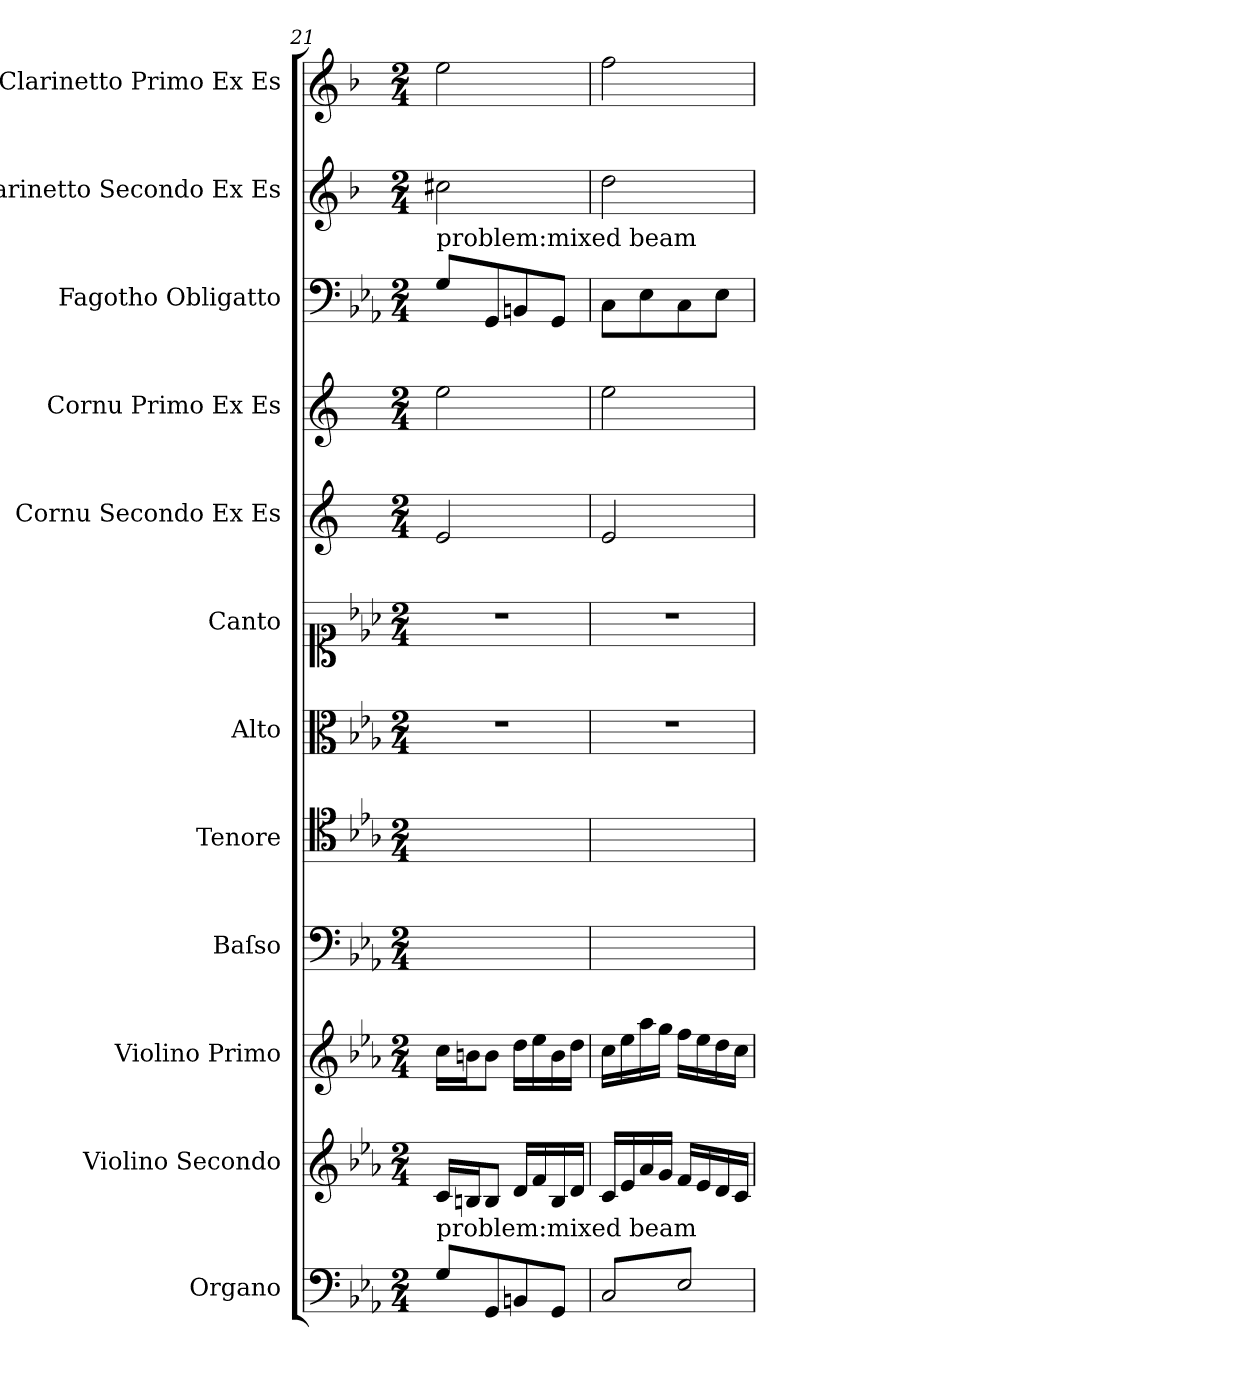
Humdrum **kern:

**kern	**kern	**kern	**kern	**kern	**kern	**kern	**kern	**kern	**kern	**kern	**kern
*part12	*part11	*part10	*part9	*part8	*part7	*part6	*part5	*part4	*part3	*part2	*part1
*staff12	*staff11	*staff10	*staff9	*staff8	*staff7	*staff6	*staff5	*staff4	*staff3	*staff2	*staff1
*I"Organo	*I"Violino Secondo	*I"Violino Primo	*I"Baſso	*I"Tenore	*I"Alto	*I"Canto	*I"Cornu Secondo Ex Es	*I"Cornu Primo Ex Es	*I"Fagotho Obligatto	*I"Clarinetto Secondo Ex Es	*I"Clarinetto Primo Ex Es
*I'Org	*	*I'Vno I	*I'B.	*I'T.	*I'A.	*I'C.	*	*I'Cor I	*I'Fag.	*	*I'Cor I
*clefF4	*clefG2	*clefG2	*clefF4	*clefC4	*clefC3	*clefC1	*clefG2	*clefG2	*clefF4	*clefG2	*clefG2
*	*	*	*	*	*	*	*ITrd5c9	*ITrd5c9	*	*ITrd1c2	*ITrd1c2
*k[b-e-a-]	*k[b-e-a-]	*k[b-e-a-]	*k[b-e-a-]	*k[b-e-a-]	*k[b-e-a-]	*k[b-e-a-]	*k[b-e-a-]	*k[b-e-a-]	*k[b-e-a-]	*k[b-e-a-]	*k[b-e-a-]
*c:	*c:	*c:	*c:	*c:	*c:	*c:	*c:	*c:	*c:	*c:	*c:
*M2/4	*M2/4	*M2/4	*M2/4	*M2/4	*M2/4	*M2/4	*M2/4	*M2/4	*M2/4	*M2/4	*M2/4
=21	=21	=21	=21	=21	=21	=21	=21	=21	=21	=21	=21
!	!	!	!	!	!	!	!	!	!LO:TX:a:t=problem&colon;mixed beam	!	!
!LO:TX:a:t=problem&colon;mixed beam	!	!	!	!	!	!	!	!	!	!	!
8G/L	16c/LL	16cc\LL	2ryy	2ryy	2r	2r	2G/	2g\	8G/L	2bn\	2dd\
.	16Bn/J	16bn\J	.	.	.	.	.	.	.	.	.
8GG/	8B/J	8b\J	.	.	.	.	.	.	8GG/	.	.
8BBn/	16d/LL	16dd\LL	.	.	.	.	.	.	8BBn/	.	.
.	16f/	16ee-\	.	.	.	.	.	.	.	.	.
8GG/J	16B/	16b\	.	.	.	.	.	.	8GG/J	.	.
.	16d/JJ	16dd\JJ	.	.	.	.	.	.	.	.	.
=22	=22	=22	=22	=22	=22	=22	=22	=22	=22	=22	=22
*tremolo	*	*	*	*	*	*	*	*	*	*	*
8C/L	16c/LL	16cc\LL	2ryy	2ryy	2r	2r	2G/	2g\	8C\L	2cc\	2ee-\
.	16e-/	16ee-\	.	.	.	.	.	.	.	.	.
8E-/	16a-/	16aa-\	.	.	.	.	.	.	8E-\	.	.
.	16g/JJ	16gg\JJ	.	.	.	.	.	.	.	.	.
8C/	16f/LL	16ff\LL	.	.	.	.	.	.	8C\	.	.
.	16e-/	16ee-\	.	.	.	.	.	.	.	.	.
8E-/J	16d/	16dd\	.	.	.	.	.	.	8E-\J	.	.
*Xtremolo	*	*	*	*	*	*	*	*	*	*	*
.	16c/JJ	16cc\JJ	.	.	.	.	.	.	.	.	.
.	.	.	.	.	.	.	.	.	.	.	.
.	.	.	.	.	.	.	.	.	.	.	.
=	=	=	=	=	=	=	=	=	=	=	=
*-	*-	*-	*-	*-	*-	*-	*-	*-	*-	*-	*-
